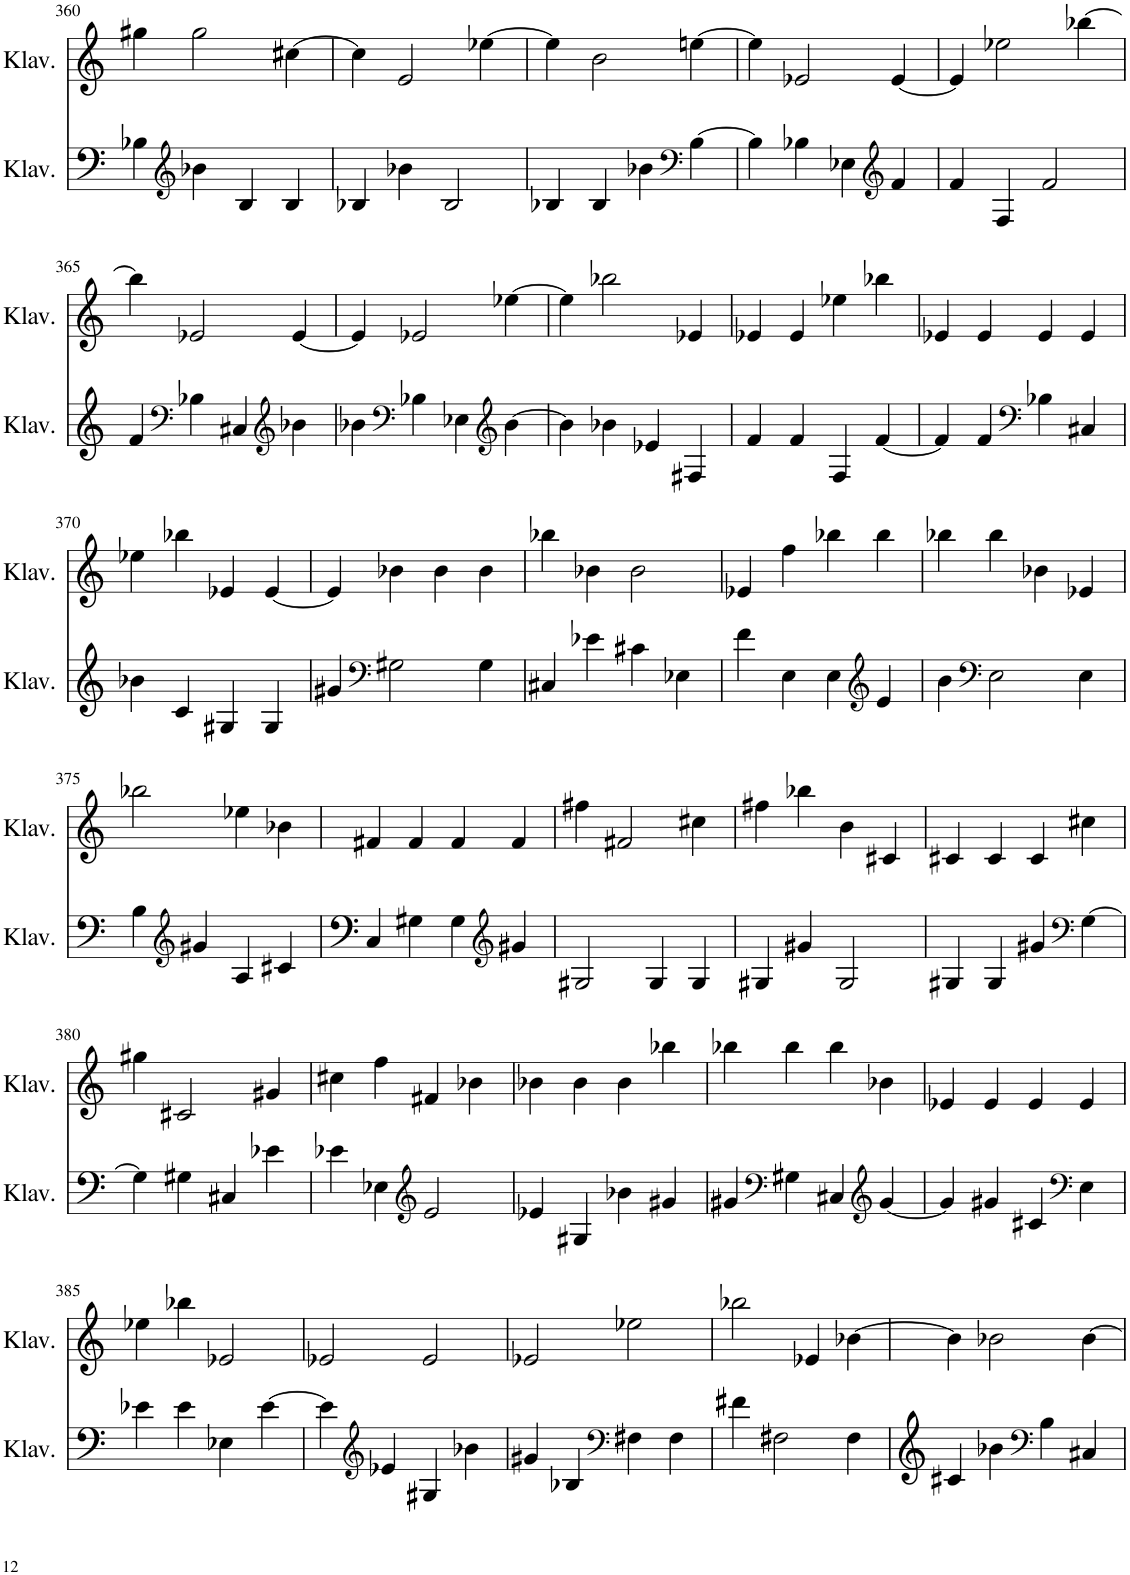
**kern	**kern
*part2	*part1
*staff2	*staff1
*I"Klavier	*I"Klavier
*I'Klav.	*I'Klav.
!!LO:PB:g=z
*clefF4	*clefG2
*k[]	*k[]
*M4/4	*M4/4
=360	=360
4B-X\	4gg#X\
*clefG2	*
4b-X\	2gg#\
4B-/	.
4B-/	[4cc#X\
=361	=361
4B-X/	4cc#\]
4b-X\	2e/
2B-/	.
.	[4ee-X\
=362	=362
4B-X/	4ee-\]
4B-/	2b\
4b-X\	.
*clefF4	*
[4B-\	[4een\
=363	=363
4B-\]	4ee\]
4B-X\	2e-X/
4E-X\	.
*clefG2	*
4f/	[4e-/
=364	=364
4f/	4e-/]
4F/	2ee-X\
2f/	.
.	[4bb-X\
!!LO:LB:g=z
=365	=365
4f/	4bb-\]
*clefF4	*
4B-X\	2e-X/
4C#X/	.
*clefG2	*
4b-X\	[4e-/
=366	=366
4b-X\	4e-/]
*clefF4	*
4B-X\	2e-X/
4E-X\	.
*clefG2	*
[4b-\	[4ee-X\
=367	=367
4b-\]	4ee-\]
4b-X\	2bb-X\
4e-X/	.
4F#X/	4e-X/
=368	=368
4f/	4e-X/
4f/	4e-/
4F/	4ee-X\
[4f/	4bb-X\
=369	=369
4f/]	4e-X/
4f/	4e-/
*clefF4	*
4B-X\	4e-/
4C#X/	4e-/
!!LO:LB:g=z
=370	=370
4b-X\	4ee-X\
4c/	4bb-X\
4G#X/	4e-X/
4G#/	[4e-/
=371	=371
4g#X/	4e-/]
*clefF4	*
2G#X\	4b-X\
.	4b-\
4G#\	4b-\
=372	=372
4C#X/	4bb-X\
4e-X\	4b-X\
4c#X\	2b-\
4E-X\	.
=373	=373
4f\	4e-X/
4E\	4ff\
4E\	4bb-X\
*clefG2	*
4e/	4bb-\
=374	=374
4b\	4bb-X\
*clefF4	*
2E\	4bb-\
.	4b-X\
4E\	4e-X/
!!LO:LB:g=z
=375	=375
4B\	2bb-X\
*clefG2	*
4g#X/	.
4A/	4ee-X\
4c#X/	4b-X\
=376	=376
4C/	4f#X/
4G#X\	4f#/
4G#\	4f#/
*clefG2	*
4g#X/	4f#/
=377	=377
2G#X/	4ff#X\
.	2f#X/
4G#/	.
4G#/	4cc#X\
=378	=378
4G#X/	4ff#X\
4g#X/	4bb-X\
2G#/	4b\
.	4c#X/
=379	=379
4G#X/	4c#X/
4G#/	4c#/
4g#X/	4c#/
*clefF4	*
[4G#\	4cc#X\
!!LO:LB:g=z
=380	=380
4G#\]	4gg#X\
4G#X\	2c#X/
4C#X/	.
4e-X\	4g#X/
=381	=381
4e-X\	4cc#X\
4E-X\	4ff\
*clefG2	*
2e-/	4f#X/
.	4b-X\
=382	=382
4e-X/	4b-X\
4G#X/	4b-\
4b-X\	4b-\
4g#X/	4bb-X\
=383	=383
4g#X/	4bb-X\
*clefF4	*
4G#X\	4bb-\
4C#X/	4bb-\
*clefG2	*
[4g#/	4b-X\
=384	=384
4g#/]	4e-X/
4g#X/	4e-/
4c#X/	4e-/
*clefF4	*
4E\	4e-/
!!LO:LB:g=z
=385	=385
4e-X\	4ee-X\
4e-\	4bb-X\
4E-X\	2e-X/
[4e-\	.
=386	=386
4e-\]	2e-X/
*clefG2	*
4e-X/	.
4G#X/	2e-/
4b-X\	.
=387	=387
4g#X/	2e-X/
4B-X/	.
*clefF4	*
4F#X\	2ee-X\
4F#\	.
=388	=388
4f#X\	2bb-X\
2F#X\	.
.	4e-X/
4F#\	[4b-X\
=389	=389
4c#X/	4b-\]
4b-X\	2b-X\
*clefF4	*
4B\	.
4C#X/	[4b-\
=	=
*-	*-
